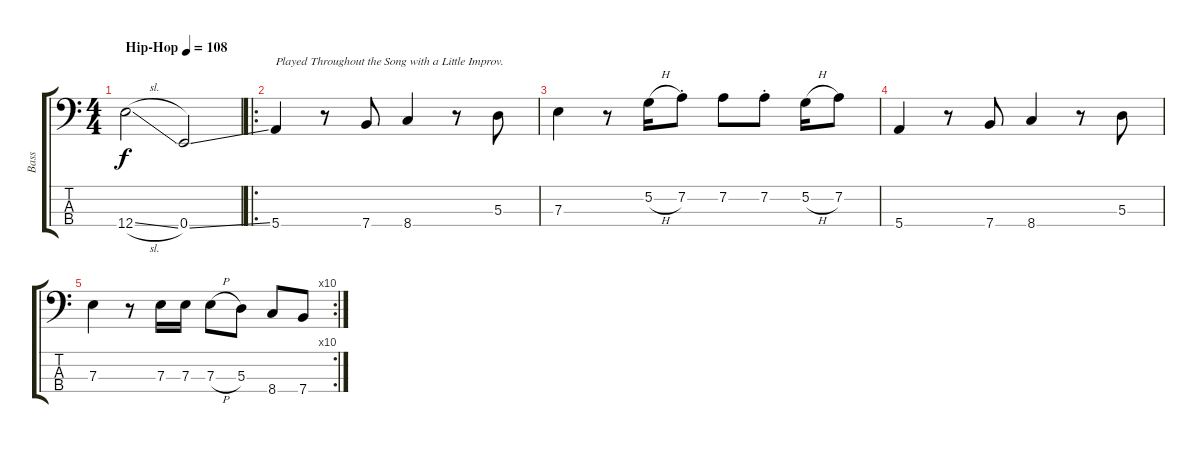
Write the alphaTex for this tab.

\track ("Bass" "Bass") {instrument electricbassfinger}
\staff {score tabs}
\tuning (G2 D2 A1 E1) {hide}
\ts (4 4)
\tempo (108 "Hip-Hop")
\clef f4
\ks c
12.4{sl}.2{dy f instrument electricbassfinger} 0.4{ss}.2 |
\ro
5.4.4{txt "Played Throughout the Song with a Little Improv."} r.8 7.4.8 8.4.4 r.8 5.3.8 |
7.3.4 r.8 5.2{h}.16 7.2{st}.8 7.2.8 7.2{st}.8 5.2{h}.16 7.2.8 |
5.4.4 r.8 7.4.8 8.4.4 r.8 5.3.8 |
\rc 10
7.3.4 r.8 7.3.16 7.3.16 7.3{h}.8 5.3.8 8.4.8 7.4.8
